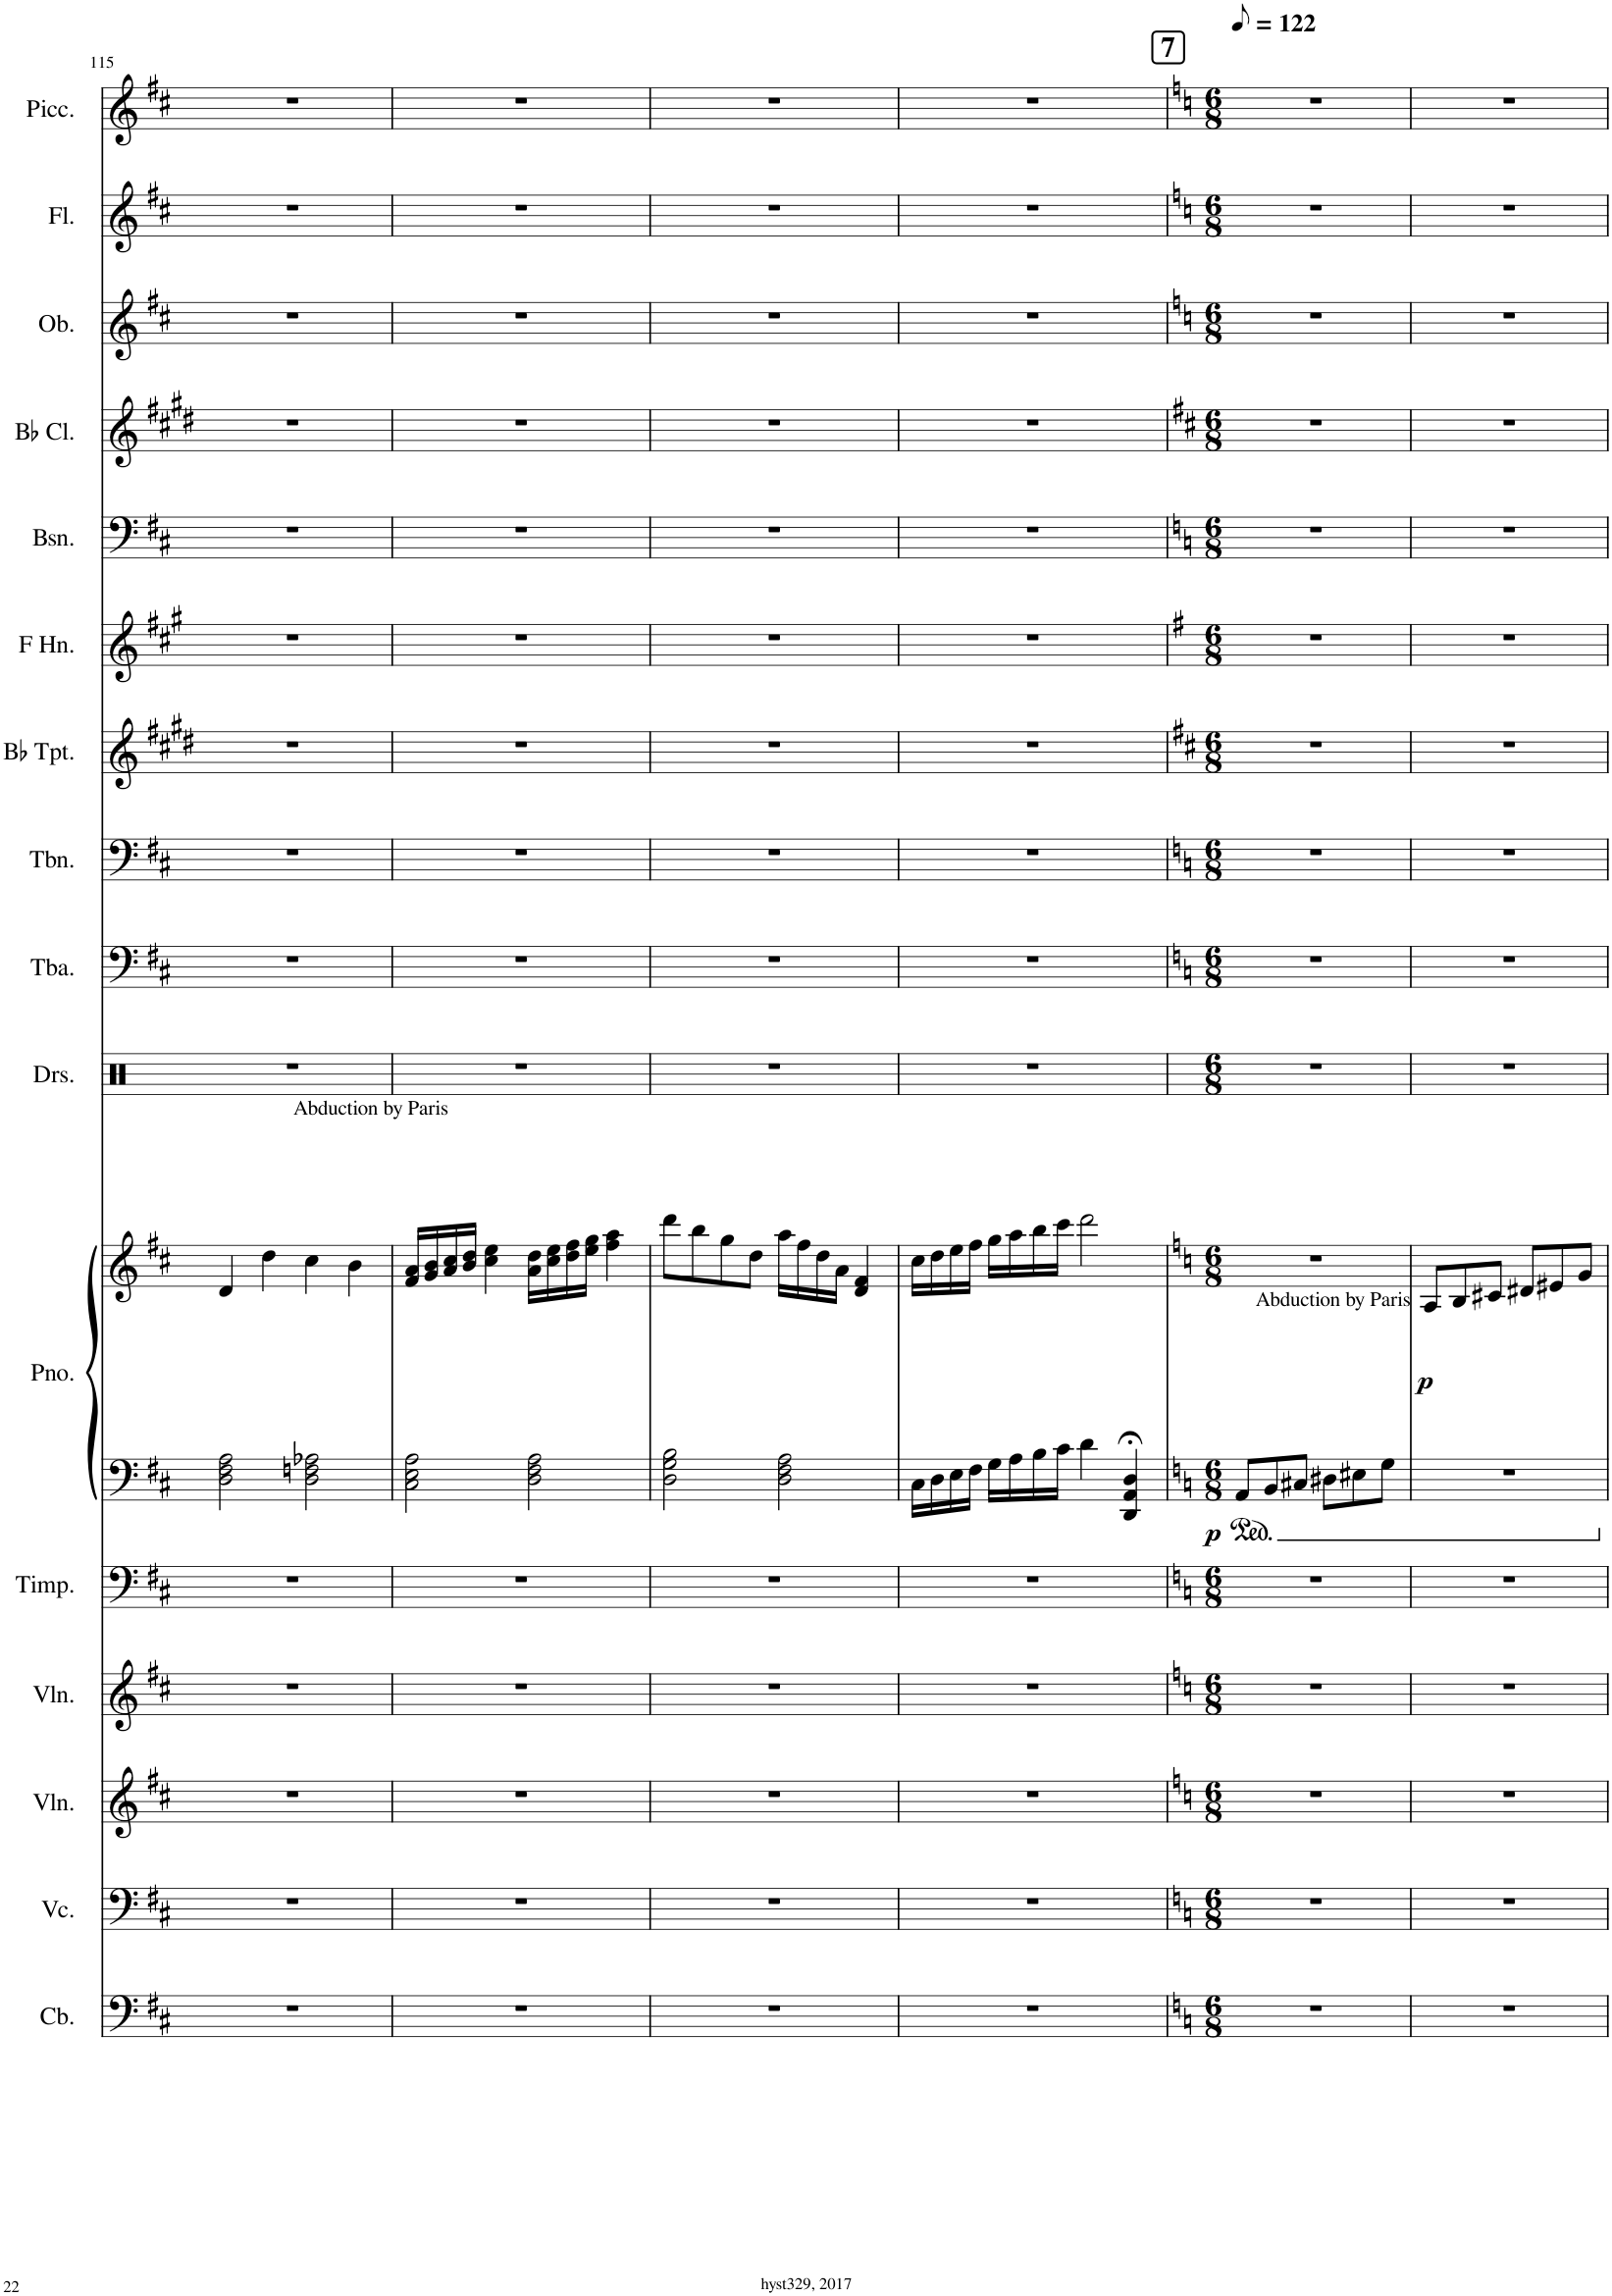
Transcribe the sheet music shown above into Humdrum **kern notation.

**kern	**kern	**kern	**kern	**kern	**kern	**kern	**dynam	**kern	**kern	**kern	**kern	**kern	**kern	**kern	**kern	**kern	**kern
*part16	*part15	*part14	*part13	*part12	*part11	*part11	*part11	*part10	*part9	*part8	*part7	*part6	*part5	*part4	*part3	*part2	*part1
*staff17	*staff16	*staff15	*staff14	*staff13	*staff12	*staff11	*staff11/12	*staff10	*staff9	*staff8	*staff7	*staff6	*staff5	*staff4	*staff3	*staff2	*staff1
*I"Contrabass	*I"Violoncello	*I"Violin	*I"Violin	*I"Timpani	*I"Piano	*	*	*I"Drumset	*I"Tuba	*I"Trombone	*I"Bb Trumpet	*I"Horn in F	*I"Bassoon	*I"Bb Clarinet	*I"Oboe	*I"Flute	*I"Piccolo
*I'Cb.	*I'Vc.	*I'Vln.	*I'Vln.	*I'Timp.	*I'Pno.	*	*	*I'Drs.	*I'Tba.	*I'Tbn.	*I'Bb Tpt.	*	*I'Bsn.	*I'Bb Cl.	*I'Ob.	*I'Fl.	*I'Picc.
!!LO:PB:g=z
*clefF4	*clefF4	*clefG2	*clefG2	*clefF4	*clefF4	*clefG2	*	*clefX	*clefF4	*clefF4	*clefG2	*clefG2	*clefF4	*clefG2	*clefG2	*clefG2	*clefG2
*Trd7c12	*	*	*	*	*	*	*	*	*	*	*Trd1c2	*Trd4c7	*	*Trd1c2	*	*	*Trd-7c-12
*k[f#c#]	*k[f#c#]	*k[f#c#]	*k[f#c#]	*k[f#c#]	*k[f#c#]	*k[f#c#]	*	*k[]	*k[f#c#]	*k[f#c#]	*k[f#c#g#d#]	*k[f#c#g#]	*k[f#c#]	*k[f#c#g#d#]	*k[f#c#]	*k[f#c#]	*k[f#c#]
*M4/4	*M4/4	*M4/4	*M4/4	*M4/4	*M4/4	*M4/4	*	*M4/4	*M4/4	*M4/4	*M4/4	*M4/4	*M4/4	*M4/4	*M4/4	*M4/4	*M4/4
=115	=115	=115	=115	=115	=115	=115	=115	=115	=115	=115	=115	=115	=115	=115	=115	=115	=115
1r	1r	1r	1r	1r	2D\ 2F#\ 2A\	4d/	.	1r	1r	1r	1r	1r	1r	1r	1r	1r	1r
.	.	.	.	.	.	4dd\	.	.	.	.	.	.	.	.	.	.	.
.	.	.	.	.	2D\ 2Fn\ 2A-X\	4cc#\	.	.	.	.	.	.	.	.	.	.	.
.	.	.	.	.	.	4b\	.	.	.	.	.	.	.	.	.	.	.
=116	=116	=116	=116	=116	=116	=116	=116	=116	=116	=116	=116	=116	=116	=116	=116	=116	=116
1r	1r	1r	1r	1r	2C#\ 2E\ 2A\	16f#/ 16a/LL	.	1r	1r	1r	1r	1r	1r	1r	1r	1r	1r
.	.	.	.	.	.	16g/ 16b/	.	.	.	.	.	.	.	.	.	.	.
.	.	.	.	.	.	16a/ 16cc#/	.	.	.	.	.	.	.	.	.	.	.
.	.	.	.	.	.	16b/ 16dd/JJ	.	.	.	.	.	.	.	.	.	.	.
.	.	.	.	.	.	4cc#\ 4ee\	.	.	.	.	.	.	.	.	.	.	.
.	.	.	.	.	2D\ 2F#\ 2A\	16a\ 16dd\LL	.	.	.	.	.	.	.	.	.	.	.
.	.	.	.	.	.	16cc#\ 16ee\	.	.	.	.	.	.	.	.	.	.	.
.	.	.	.	.	.	16dd\ 16ff#\	.	.	.	.	.	.	.	.	.	.	.
.	.	.	.	.	.	16ee\ 16gg\JJ	.	.	.	.	.	.	.	.	.	.	.
.	.	.	.	.	.	4ff#\ 4aa\	.	.	.	.	.	.	.	.	.	.	.
=117	=117	=117	=117	=117	=117	=117	=117	=117	=117	=117	=117	=117	=117	=117	=117	=117	=117
1r	1r	1r	1r	1r	2D\ 2G\ 2B\	8ddd\L	.	1r	1r	1r	1r	1r	1r	1r	1r	1r	1r
.	.	.	.	.	.	8bb\	.	.	.	.	.	.	.	.	.	.	.
.	.	.	.	.	.	8gg\	.	.	.	.	.	.	.	.	.	.	.
.	.	.	.	.	.	8dd\J	.	.	.	.	.	.	.	.	.	.	.
.	.	.	.	.	2D\ 2F#\ 2A\	16aa\LL	.	.	.	.	.	.	.	.	.	.	.
.	.	.	.	.	.	16ff#\	.	.	.	.	.	.	.	.	.	.	.
.	.	.	.	.	.	16dd\	.	.	.	.	.	.	.	.	.	.	.
.	.	.	.	.	.	16a\JJ	.	.	.	.	.	.	.	.	.	.	.
.	.	.	.	.	.	4d/ 4f#/	.	.	.	.	.	.	.	.	.	.	.
=118	=118	=118	=118	=118	=118	=118	=118	=118	=118	=118	=118	=118	=118	=118	=118	=118	=118
1r	1r	1r	1r	1r	16C#\LL	16cc#\LL	.	1r	1r	1r	1r	1r	1r	1r	1r	1r	1r
.	.	.	.	.	16D\	16dd\	.	.	.	.	.	.	.	.	.	.	.
.	.	.	.	.	16E\	16ee\	.	.	.	.	.	.	.	.	.	.	.
.	.	.	.	.	16F#\JJ	16ff#\JJ	.	.	.	.	.	.	.	.	.	.	.
.	.	.	.	.	16G\LL	16gg\LL	.	.	.	.	.	.	.	.	.	.	.
.	.	.	.	.	16A\	16aa\	.	.	.	.	.	.	.	.	.	.	.
.	.	.	.	.	16B\	16bb\	.	.	.	.	.	.	.	.	.	.	.
.	.	.	.	.	16c#\JJ	16ccc#\JJ	.	.	.	.	.	.	.	.	.	.	.
.	.	.	.	.	4d\	2ddd\	.	.	.	.	.	.	.	.	.	.	.
.	.	.	.	.	4DD/;< 4AA/;< 4D/;<	.	.	.	.	.	.	.	.	.	.	.	.
=119	=119	=119	=119	=119	=119	=119	=119	=119	=119	=119	=119	=119	=119	=119	=119	=119	=119
!!LO:REH:place=s1:a:B:cj:fs=14:t=7
*k[]	*k[]	*k[]	*k[]	*k[]	*k[]	*k[]	*	*	*k[]	*k[]	*k[f#c#]	*k[f#]	*k[]	*k[f#c#]	*k[]	*k[]	*k[]
*M6/8	*M6/8	*M6/8	*M6/8	*M6/8	*M6/8	*M6/8	*	*M6/8	*M6/8	*M6/8	*M6/8	*M6/8	*M6/8	*M6/8	*M6/8	*M6/8	*M6/8
*	*	*	*	*	*	*	*	*	*	*	*	*	*	*	*	*	*MM61
!	!	!	!	!	!	!LO:TX:a:t=Abduction by Paris	!	!	!	!	!	!	!	!	!	!	!
!	!	!	!	!	!LO:TX:a:t=Abduction by Paris	!	!	!	!	!	!	!	!	!	!	!	!
!	!	!	!	!	!	!	!LO:DY:b=2	!	!	!	!	!	!	!	!	!	!
2.r	2.r	2.r	2.r	2.r	8AA/L	2.r	p	2.r	2.r	2.r	2.r	2.r	2.r	2.r	2.r	2.r	2.r
.	.	.	.	.	8BB/	.	.	.	.	.	.	.	.	.	.	.	.
.	.	.	.	.	8C#X/J	.	.	.	.	.	.	.	.	.	.	.	.
.	.	.	.	.	8D#X\L	.	.	.	.	.	.	.	.	.	.	.	.
.	.	.	.	.	8E#X\	.	.	.	.	.	.	.	.	.	.	.	.
.	.	.	.	.	8G\J	.	.	.	.	.	.	.	.	.	.	.	.
=120	=120	=120	=120	=120	=120	=120	=120	=120	=120	=120	=120	=120	=120	=120	=120	=120	=120
!	!	!	!	!	!	!	!LO:DY:b	!	!	!	!	!	!	!	!	!	!
2.r	2.r	2.r	2.r	2.r	2.r	8A/L	p	2.r	2.r	2.r	2.r	2.r	2.r	2.r	2.r	2.r	2.r
.	.	.	.	.	.	8B/	.	.	.	.	.	.	.	.	.	.	.
.	.	.	.	.	.	8c#X/J	.	.	.	.	.	.	.	.	.	.	.
.	.	.	.	.	.	8d#X/L	.	.	.	.	.	.	.	.	.	.	.
.	.	.	.	.	.	8e#X/	.	.	.	.	.	.	.	.	.	.	.
.	.	.	.	.	.	8g/J	.	.	.	.	.	.	.	.	.	.	.
=	=	=	=	=	=	=	=	=	=	=	=	=	=	=	=	=	=
*-	*-	*-	*-	*-	*-	*-	*-	*-	*-	*-	*-	*-	*-	*-	*-	*-	*-
